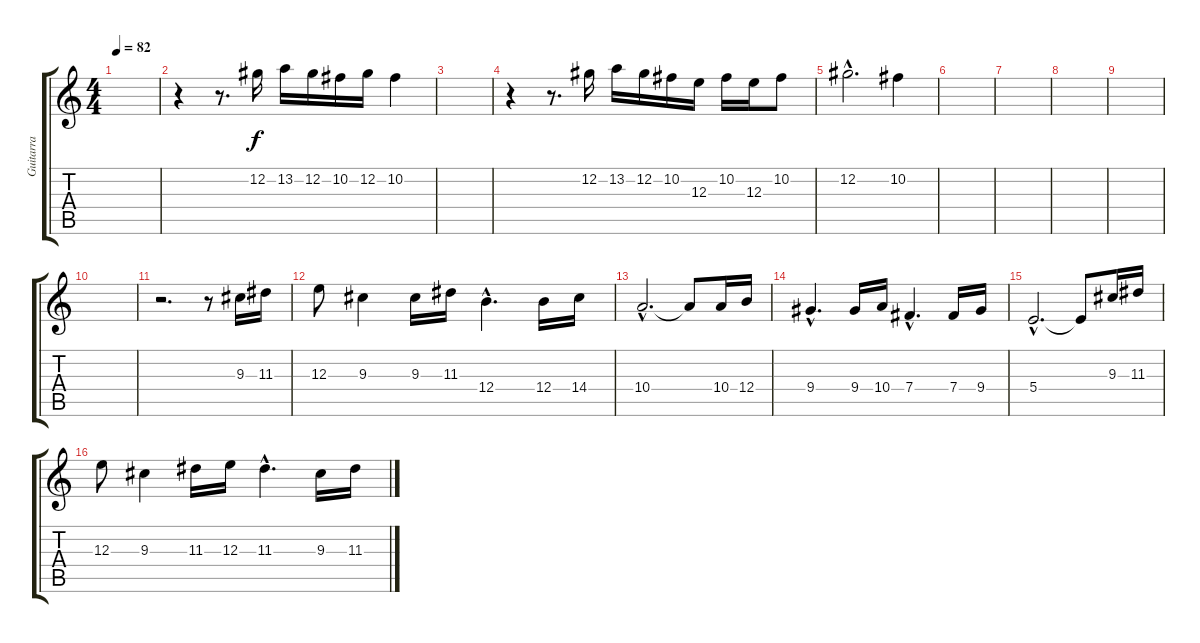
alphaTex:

\track ("Guitarra" "Guitarra") {instrument distortionguitar}
\staff {score tabs}
\tuning (Db4 Ab3 E3 B2 Gb2 Db2) {hide}
\ts (4 4)
\tempo 82
\clef g2
\ks c
|
r.4 r.8{d} 12.2.16 13.2.16 12.2.16 10.2.16 12.2.16 10.2.4 |
|
r.4 r.8{d} 12.2.16 13.2.16 12.2.16 10.2.16 12.3.16 10.2.16 12.3.16 10.2.8 |
12.2{hac}.2{d} 10.2.4 |
|
|
|
|
|
r.2{d} r.8 9.3.16 11.3.16 |
12.3.8 9.3.4 9.3.16 11.3.16 12.4{hac}.4{d} 12.4.16 14.4.16 |
10.4{hac}.2{d} 10.4{t}.8 10.4.16 12.4.16 |
9.4{hac}.4{d} 9.4.16 10.4.16 7.4{hac}.4{d} 7.4.16 9.4.16 |
5.4{hac}.2{d} 5.4{t}.8 9.3.16 11.3.16 |
12.3.8 9.3.4 11.3.16 12.3.16 11.3{hac}.4{d} 9.3.16 11.3.16
